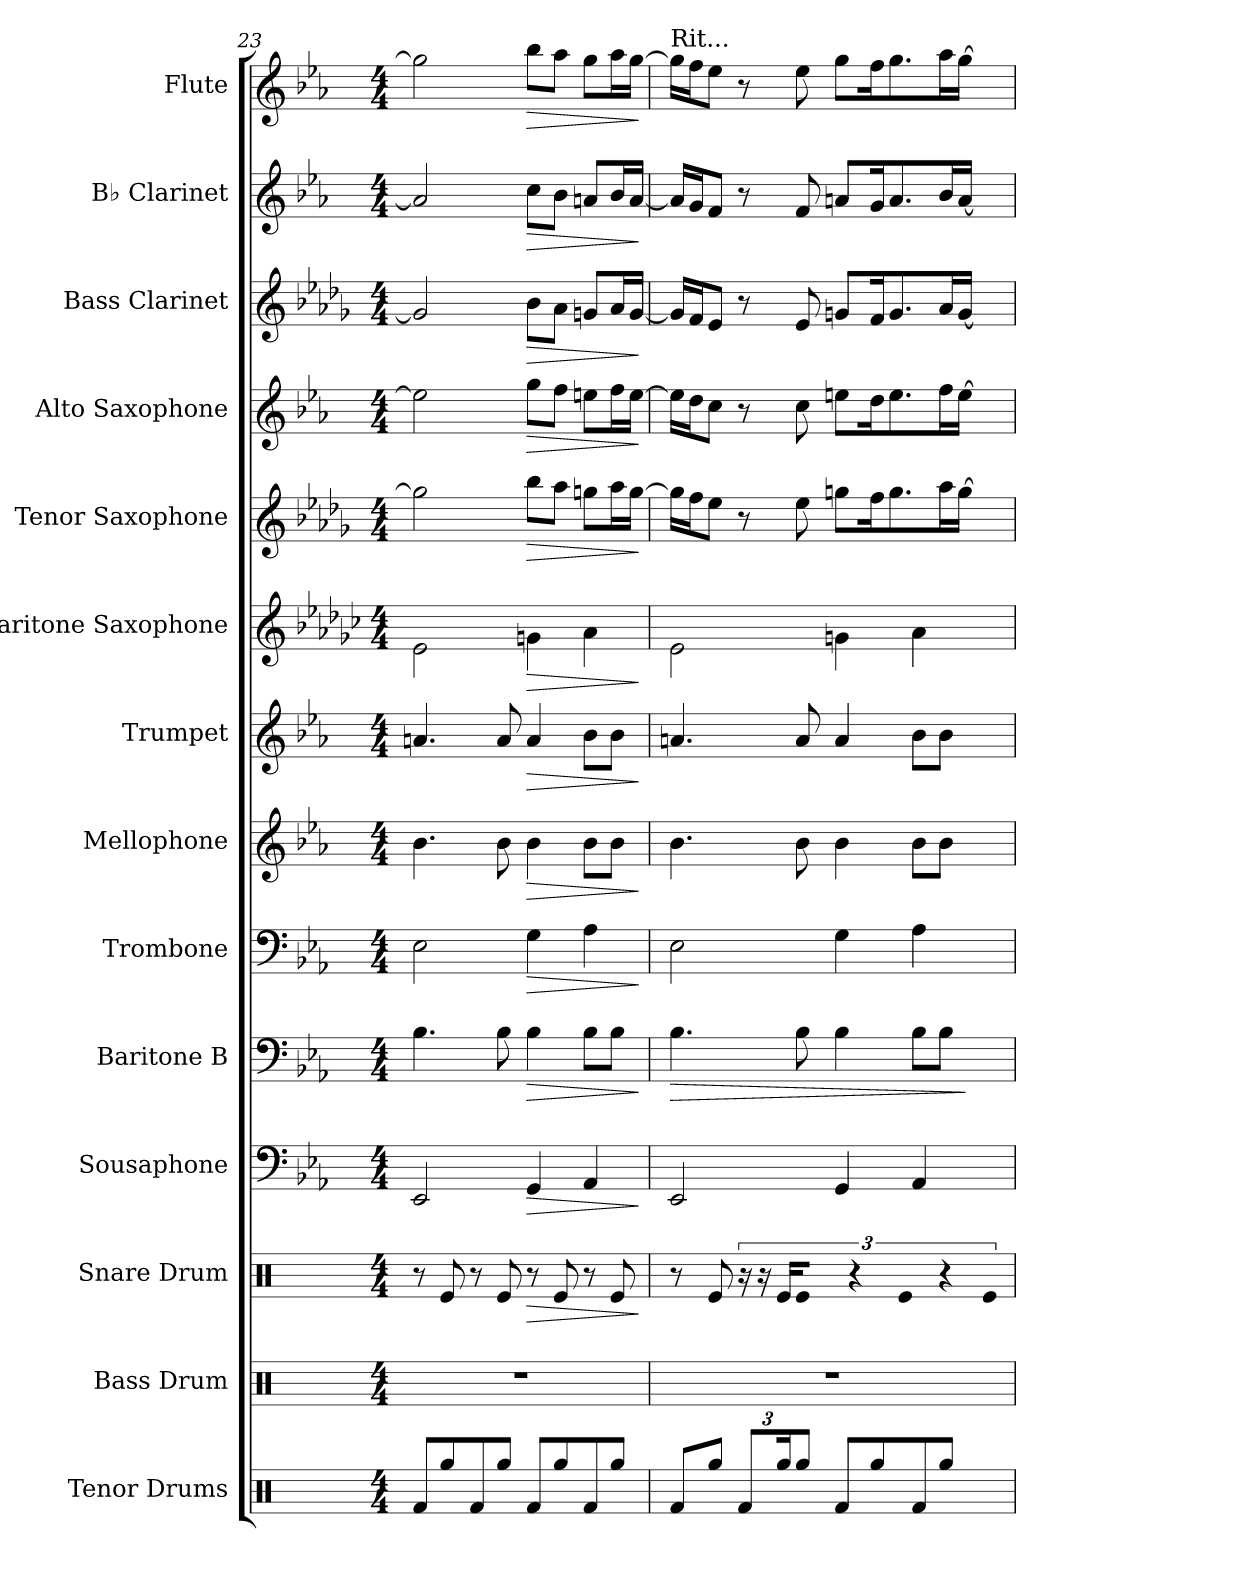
**kern	**kern	**kern	**dynam	**kern	**dynam	**kern	**dynam	**kern	**dynam	**kern	**dynam	**kern	**dynam	**kern	**dynam	**kern	**dynam	**kern	**dynam	**kern	**dynam	**kern	**dynam	**kern	**dynam
*part14	*part13	*part12	*part12	*part11	*part11	*part10	*part10	*part9	*part9	*part8	*part8	*part7	*part7	*part6	*part6	*part5	*part5	*part4	*part4	*part3	*part3	*part2	*part2	*part1	*part1
*staff14	*staff13	*staff12	*staff12	*staff11	*staff11	*staff10	*staff10	*staff9	*staff9	*staff8	*staff8	*staff7	*staff7	*staff6	*staff6	*staff5	*staff5	*staff4	*staff4	*staff3	*staff3	*staff2	*staff2	*staff1	*staff1
*I"Tenor Drums	*I"Bass Drum	*I"Snare Drum	*	*I"Sousaphone	*	*I"Baritone B	*	*I"Trombone	*	*I"Mellophone	*	*I"Trumpet	*	*I"Baritone Saxophone	*	*I"Tenor Saxophone	*	*I"Alto Saxophone	*	*I"Bass Clarinet	*	*I"B♭ Clarinet	*	*I"Flute	*
*I'TD	*I'B. Dr.	*I'SD	*	*I'Sou	*	*I'Bar B	*	*I'Tbn	*	*I'Mel	*	*I'Tpt	*	*I'B Sax	*	*I'T Sax	*	*I'A Sax	*	*I'B Cl	*	*I'Cl	*	*I'F	*
*clefX	*clefX	*clefX	*	*clefF4	*	*clefF4	*	*clefF4	*	*clefG2	*	*clefG2	*	*clefG2	*	*clefG2	*	*clefG2	*	*clefG2	*	*clefG2	*	*clefG2	*
*	*	*	*	*	*	*	*	*	*	*ITrd4c7	*	*ITrd1c2	*	*ITrd12c21	*	*ITrd8c14	*	*ITrd5c9	*	*ITrd8c14	*	*ITrd1c2	*	*	*
*k[]	*k[]	*k[]	*	*k[b-e-a-]	*	*k[b-e-a-]	*	*k[b-e-a-]	*	*k[b-e-a-d-]	*	*k[b-e-a-d-g-]	*	*k[b-e-a-d-g-c-]	*	*k[b-e-a-d-g-]	*	*k[b-e-a-d-g-c-]	*	*k[b-e-a-d-g-]	*	*k[b-e-a-d-g-]	*	*k[b-e-a-]	*
*M4/4	*M4/4	*M4/4	*	*M4/4	*	*M4/4	*	*M4/4	*	*M4/4	*	*M4/4	*	*M4/4	*	*M4/4	*	*M4/4	*	*M4/4	*	*M4/4	*	*M4/4	*
=23	=23	=23	=23	=23	=23	=23	=23	=23	=23	=23	=23	=23	=23	=23	=23	=23	=23	=23	=23	=23	=23	=23	=23	=23	=23
8Rf/L	1r	8r	.	2EE-/	.	4.B-\	.	2E-\	.	4.e-\	.	4.gn/	.	2E-\	.	2g\]	.	2g\]	.	2G/]	.	2g/]	.	2gg\]	.
8Rgg/	.	8Re/	.	.	.	.	.	.	.	.	.	.	.	.	.	.	.	.	.	.	.	.	.	.	.
8Rf/	.	8r	.	.	.	.	.	.	.	.	.	.	.	.	.	.	.	.	.	.	.	.	.	.	.
8Rgg/J	.	8Re/	.	.	.	8B-\	.	.	.	8e-\	.	8g/	.	.	.	.	.	.	.	.	.	.	.	.	.
!	!	!	!LO:HP:b	!	!LO:HP:b	!	!LO:HP:b	!	!LO:HP:b	!	!LO:HP:b	!	!LO:HP:b	!	!LO:HP:b	!	!LO:HP:b	!	!LO:HP:b	!	!LO:HP:b	!	!LO:HP:b	!	!LO:HP:b
8Rf/L	.	8r	>	4GG/	>	4B-\	>	4G\	>	4e-\	>	4g/	>	4Gn\	>	8b-\L	>	8b-\L	>	8B-\L	>	8b-\L	>	8bb-\L	>
8Rgg/	.	8Re/	.	.	.	.	.	.	.	.	.	.	.	.	.	8a-\J	.	8a-\J	.	8A-\J	.	8a-\J	.	8aa-\J	.
8Rf/	.	8r	.	4AA-/	.	8B-\L	.	4A-\	.	8e-\L	.	8a-\L	.	4A-\	.	8gn\L	.	8gn\L	.	8Gn/L	.	8gn/L	.	8gg\L	.
8Rgg/J	.	8Re/	.	.	.	8B-\J	.	.	.	8e-\J	.	8a-\J	.	.	.	16a-\L	.	16a-\L	.	16A-/L	.	16a-/L	.	16aa-\L	.
.	.	.	.	.	.	.	.	.	.	.	.	.	.	.	.	[16g\JJ	.	[16g\JJ	.	[16G/JJ	.	[16g/JJ	.	[16gg\JJ	.
.	.	.	]	.	]	.	]	.	]	.	]	.	]	.	]	.	]	.	]	.	]	.	]	.	]
=24	=24	=24	=24	=24	=24	=24	=24	=24	=24	=24	=24	=24	=24	=24	=24	=24	=24	=24	=24	=24	=24	=24	=24	=24	=24
*	*	*	*	*	*	*	*	*	*	*	*	*	*	*	*	*	*	*	*	*	*	*	*	*MM104	*
!	!	!	!	!	!	!	!	!	!	!	!	!	!	!	!	!	!	!	!	!	!	!	!	!LO:TX:a:t=Rit...	!
!	!	!	!	!	!	!	!LO:HP:b	!	!	!	!	!	!	!	!	!	!	!	!	!	!	!	!	!	!
8Rf/L	1r	8r	.	2EE-/	.	4.B-\	>	2E-\	.	4.e-\	.	4.gn/	.	2E-\	.	16g\LL]	.	16g\LL]	.	16G/LL]	.	16g/LL]	.	16gg\LL]	.
.	.	.	.	.	.	.	.	.	.	.	.	.	.	.	.	16f\J	.	16f\J	.	16F/J	.	16f/J	.	16ff\J	.
8Rgg/J	.	8Re/	.	.	.	.	.	.	.	.	.	.	.	.	.	8e-\J	.	8e-\J	.	8E-/J	.	8e-/J	.	8ee-\J	.
*Xbrackettup	*	*	*	*	*	*	*	*	*	*	*	*	*	*	*	*	*	*	*	*	*	*	*	*	*
*	*	*	*	*	*	*	*	*	*	*	*	*	*	*	*	*	*	*	*	*	*	*	*	*MM96	*
12Rf/L	.	24r	.	.	.	.	.	.	.	.	.	.	.	.	.	8r	.	8r	.	8r	.	8r	.	8r	.
.	.	24r	.	.	.	.	.	.	.	.	.	.	.	.	.	.	.	.	.	.	.	.	.	.	.
24Rgg/K	.	24Re/KL	.	.	.	.	.	.	.	.	.	.	.	.	.	.	.	.	.	.	.	.	.	.	.
8Rgg/J	.	8Re/J	.	.	.	8B-\	.	.	.	8e-\	.	8g/	.	.	.	8e-\	.	8e-\	.	8E-/	.	8e-/	.	8ee-\	.
*	*	*	*	*	*	*	*	*	*	*	*	*	*	*	*	*	*	*	*	*	*	*	*	*MM88	*
8Rf/L	.	8r	.	4GG/	.	4B-\	.	4G\	.	4e-\	.	4g/	.	4Gn\	.	8gn\L	.	8gn\L	.	8Gn/L	.	8gn/L	.	8gg\L	.
8Rgg/	.	8Re/	.	.	.	.	.	.	.	.	.	.	.	.	.	16f\K	.	16f\K	.	16F/K	.	16f/K	.	16ff\K	.
.	.	.	.	.	.	.	.	.	.	.	.	.	.	.	.	8.g\	.	8.g\	.	8.G/	.	8.g/	.	8.gg\	.
8Rf/	.	8r	.	4AA-/	.	8B-\L	.	4A-\	.	8e-\L	.	8a-\L	.	4A-\	.	.	.	.	.	.	.	.	.	.	.
8Rgg/J	.	8Re/	.	.	.	8B-\J	.	.	.	8e-\J	.	8a-\J	.	.	.	16a-\L	.	16a-\L	.	16A-/L	.	16a-/L	.	16aa-\L	.
.	.	.	.	.	.	.	.	.	.	.	.	.	.	.	.	[16g\JJ	.	[16g\JJ	.	[16G/JJ	.	[16g/JJ	.	[16gg\JJ	.
.	.	.	.	.	.	.	]	.	.	.	.	.	.	.	.	.	.	.	.	.	.	.	.	.	.
=	=	=	=	=	=	=	=	=	=	=	=	=	=	=	=	=	=	=	=	=	=	=	=	=	=
*-	*-	*-	*-	*-	*-	*-	*-	*-	*-	*-	*-	*-	*-	*-	*-	*-	*-	*-	*-	*-	*-	*-	*-	*-	*-
